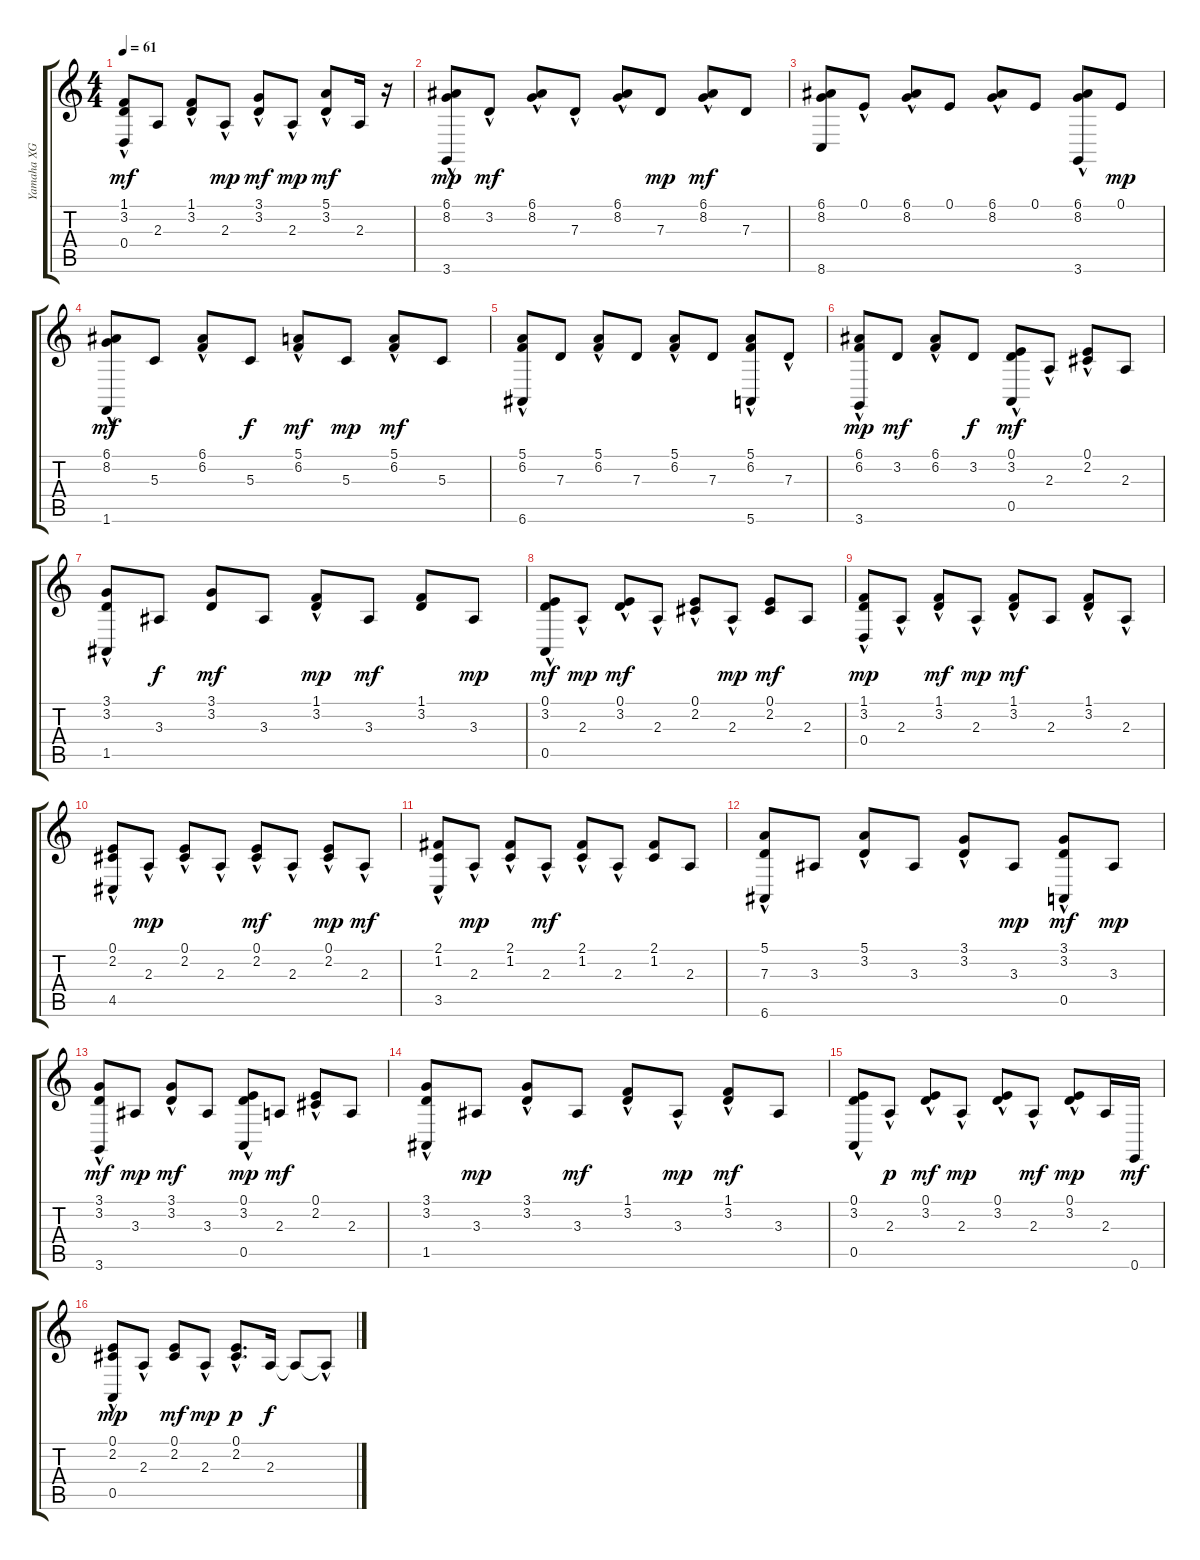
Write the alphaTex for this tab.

\track ("Yamaha XG Bank-41  00-Dream" "Yamaha XG ") {instrument acousticgrandpiano}
\staff {score tabs}
\tuning (E4 B3 G3 D3 A2 E2) {hide}
\ts (4 4)
\tempo 61
\clef g2
\ks c
(1.1{hac} 3.2{hac} 0.4{hac}).8{dy mf} 2.3.8 (1.1 3.2{hac}).8 2.3{hac}.8{dy mp} (3.1{hac} 3.2{hac}).8{dy mf} 2.3{hac}.8{dy mp} (5.1{hac} 3.2{hac}).8{dy mf} 2.3.16 r.16 |
(6.1{hac} 8.2{hac} 3.6{hac}).8{dy mp} 3.2{hac}.8{dy mf} (6.1{hac} 8.2{hac}).8 7.3{hac}.8 (6.1{hac} 8.2{hac}).8 7.3.8{dy mp} (6.1{hac} 8.2{hac}).8{dy mf} 7.3.8 |
(6.1 8.2 8.6).8 0.1{hac}.8 (6.1{hac} 8.2{hac}).8 0.1.8 (6.1{hac} 8.2{hac}).8 0.1.8 (6.1{hac} 8.2{hac} 3.6{hac}).8 0.1.8{dy mp} |
(6.1{hac} 8.2 1.6{hac}).8{dy mf} 5.3.8 (6.1 6.2{hac}).8 5.3.8{dy f} (5.1 6.2{hac}).8{dy mf} 5.3.8{dy mp} (5.1 6.2{hac}).8{dy mf} 5.3.8 |
(5.1{hac} 6.2{hac} 6.6).8 7.3.8 (5.1{hac} 6.2{hac}).8 7.3.8 (5.1 6.2{hac}).8 7.3.8 (5.1 6.2{hac} 5.6{hac}).8 7.3{hac}.8 |
(6.1{hac} 6.2{hac} 3.6{hac}).8{dy mp} 3.2.8{dy mf} (6.1{hac} 6.2{hac}).8 3.2.8{dy f} (0.1{hac} 3.2{hac} 0.5{hac}).8{dy mf} 2.3{hac}.8 (0.1 2.2{hac}).8 2.3.8 |
(3.1{hac} 3.2{hac} 1.5{hac}).8 3.3.8{dy f} (3.1 3.2).8{dy mf} 3.3.8 (1.1{hac} 3.2{hac}).8{dy mp} 3.3.8{dy mf} (1.1 3.2).8 3.3.8{dy mp} |
(0.1 3.2 0.5{hac}).8{dy mf} 2.3{hac}.8{dy mp} (0.1{hac} 3.2{hac}).8{dy mf} 2.3{hac}.8 (0.1{hac} 2.2{hac}).8 2.3{hac}.8{dy mp} (0.1 2.2).8{dy mf} 2.3.8 |
(1.1{hac} 3.2{hac} 0.4{hac}).8{dy mp} 2.3{hac}.8 (1.1{hac} 3.2).8{dy mf} 2.3{hac}.8{dy mp} (1.1{hac} 3.2{hac}).8{dy mf} 2.3.8 (1.1 3.2{hac}).8 2.3{hac}.8 |
(0.1{hac} 2.2{hac} 4.5{hac}).8 2.3{hac}.8{dy mp} (0.1{hac} 2.2{hac}).8 2.3{hac}.8 (0.1{hac} 2.2{hac}).8{dy mf} 2.3{hac}.8 (0.1 2.2{hac}).8{dy mp} 2.3{hac}.8{dy mf} |
(2.1{hac} 1.2{hac} 3.5{hac}).8 2.3{hac}.8{dy mp} (2.1{hac} 1.2{hac}).8 2.3{hac}.8{dy mf} (2.1{hac} 1.2{hac}).8 2.3{hac}.8 (2.1 1.2).8 2.3.8 |
(5.1{hac} 7.3{hac} 6.6).8 3.3.8 (5.1 3.2{hac}).8 3.3.8 (3.1{hac} 3.2{hac}).8 3.3.8{dy mp} (3.1 3.2{hac} 0.5{hac}).8{dy mf} 3.3.8{dy mp} |
(3.1{hac} 3.2{hac} 3.6{hac}).8{dy mf} 3.3.8{dy mp} (3.1 3.2{hac}).8{dy mf} 3.3.8 (0.1{hac} 3.2{hac} 0.5{hac}).8{dy mp} 2.3.8{dy mf} (0.1 2.2{hac}).8 2.3.8 |
(3.1{hac} 3.2{hac} 1.5).8 3.3.8{dy mp} (3.1 3.2{hac}).8 3.3.8{dy mf} (1.1{hac} 3.2{hac}).8 3.3{hac}.8{dy mp} (1.1{hac} 3.2{hac}).8{dy mf} 3.3.8 |
(0.1{hac} 3.2{hac} 0.5{hac}).8 2.3{hac}.8{dy p} (0.1{hac} 3.2{hac}).8{dy mf} 2.3{hac}.8{dy mp} (0.1{hac} 3.2{hac}).8 2.3{hac}.8{dy mf} (0.1{hac} 3.2{hac}).8{dy mp} 2.3.16 0.6.16{dy mf} |
(0.1{hac} 2.2{hac} 0.5{hac}).8{dy mp} 2.3{hac}.8 (0.1 2.2).8{dy mf} 2.3{hac}.8{dy mp} (0.1 2.2{hac}).8{d dy p} 2.3.16{dy f} 2.3{t}.8 2.3{hac t}.8
